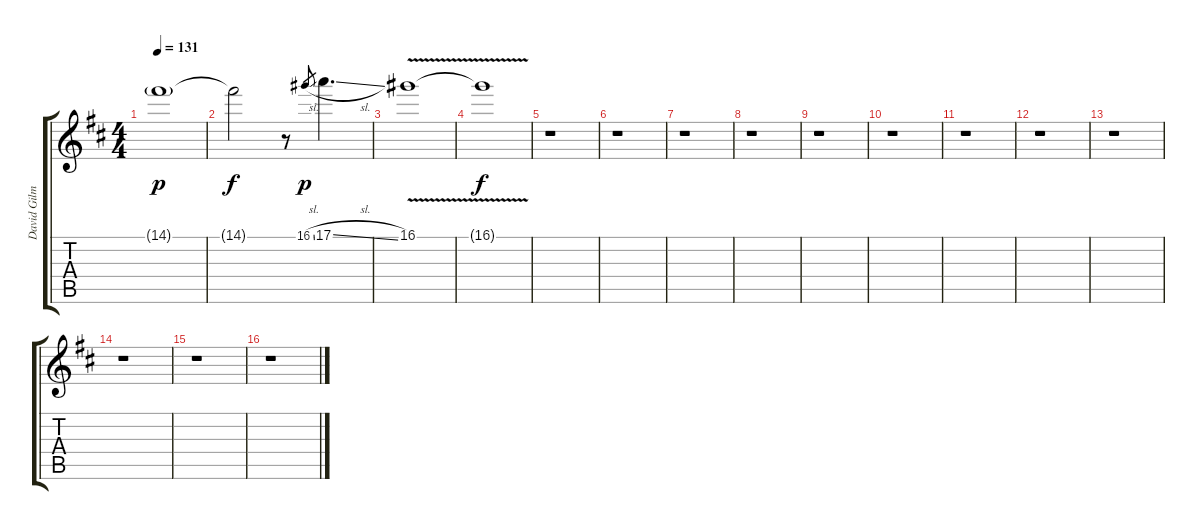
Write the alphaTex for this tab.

\track ("David Gilmour" "David Gilm") {instrument overdrivenguitar}
\staff {score tabs}
\tuning (E4 B3 G3 D3 A2 E2) {hide}
\ts (4 4)
\tempo 131
\clef g2
\ks d
14.1{g}.1{dy p} |
14.1{t}.2{dy f volume 0} r.8 16.1{sl}.8{gr dy p} 17.1{sl}.4{d volume 16} |
16.1{v}.1 |
16.1{t}.1{dy f volume 0} |
r.1 |
r.1 |
r.1 |
r.1 |
r.1 |
r.1 |
r.1 |
r.1 |
r.1 |
r.1 |
r.1 |
r.1
